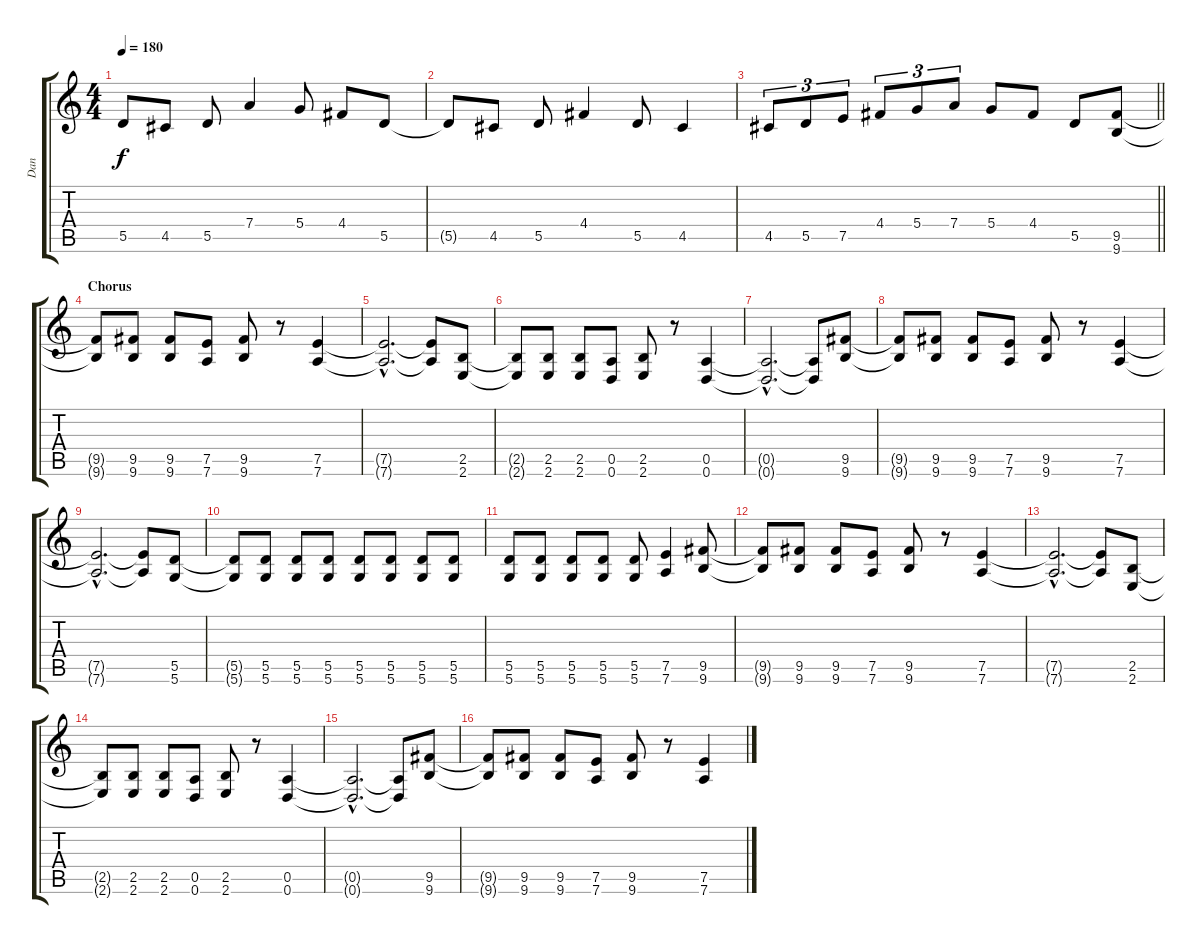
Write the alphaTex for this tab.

\track ("Dan" "Dan") {instrument overdrivenguitar}
\staff {score tabs}
\tuning (E4 B3 G3 D3 A2 D2) {hide}
\ts (4 4)
\tempo 180
\clef g2
\ks c
5.5{t}.8{dy f} 4.5.8 5.5.8 7.4.4 5.4.8 4.4.8 5.5.8 |
5.5{t}.8 4.5.8 5.5.8 4.4.4 5.5.8 4.5.4 |
\barLineRight lightlight
4.5.8{tu (3 2)} 5.5.8{tu (3 2)} 7.5.8{tu (3 2)} 4.4.8{tu (3 2)} 5.4.8{tu (3 2)} 7.4.8{tu (3 2)} 5.4.8 4.4.8 5.5.8 (9.5 9.6).8 |
\section ("" "Chorus")
(9.5{t} 9.6{t}).8 (9.5 9.6).8 (9.5 9.6).8 (7.5 7.6).8 (9.5 9.6).8 r.8 (7.5 7.6).4 |
(7.5{hac t} 7.6{hac t}).2{d} (7.5{t} 7.6{t}).8 (2.5 2.6).8 |
(2.5{t} 2.6{t}).8 (2.5 2.6).8 (2.5 2.6).8 (0.5 0.6).8 (2.5 2.6).8 r.8 (0.5 0.6).4 |
(0.5{hac t} 0.6{hac t}).2{d} (0.5{t} 0.6{t}).8 (9.5 9.6).8 |
(9.5{t} 9.6{t}).8 (9.5 9.6).8 (9.5 9.6).8 (7.5 7.6).8 (9.5 9.6).8 r.8 (7.5 7.6).4 |
(7.5{hac t} 7.6{hac t}).2{d} (7.5{t} 7.6{t}).8 (5.5 5.6).8 |
(5.5{t} 5.6{t}).8 (5.5 5.6).8 (5.5 5.6).8 (5.5 5.6).8 (5.5 5.6).8 (5.5 5.6).8 (5.5 5.6).8 (5.5 5.6).8 |
(5.5 5.6).8 (5.5 5.6).8 (5.5 5.6).8 (5.5 5.6).8 (5.5 5.6).8 (7.5 7.6).4 (9.5 9.6).8 |
(9.5{t} 9.6{t}).8 (9.5 9.6).8 (9.5 9.6).8 (7.5 7.6).8 (9.5 9.6).8 r.8 (7.5 7.6).4 |
(7.5{hac t} 7.6{hac t}).2{d} (7.5{t} 7.6{t}).8 (2.5 2.6).8 |
(2.5{t} 2.6{t}).8 (2.5 2.6).8 (2.5 2.6).8 (0.5 0.6).8 (2.5 2.6).8 r.8 (0.5 0.6).4 |
(0.5{hac t} 0.6{hac t}).2{d} (0.5{t} 0.6{t}).8 (9.5 9.6).8 |
(9.5{t} 9.6{t}).8 (9.5 9.6).8 (9.5 9.6).8 (7.5 7.6).8 (9.5 9.6).8 r.8 (7.5 7.6).4
